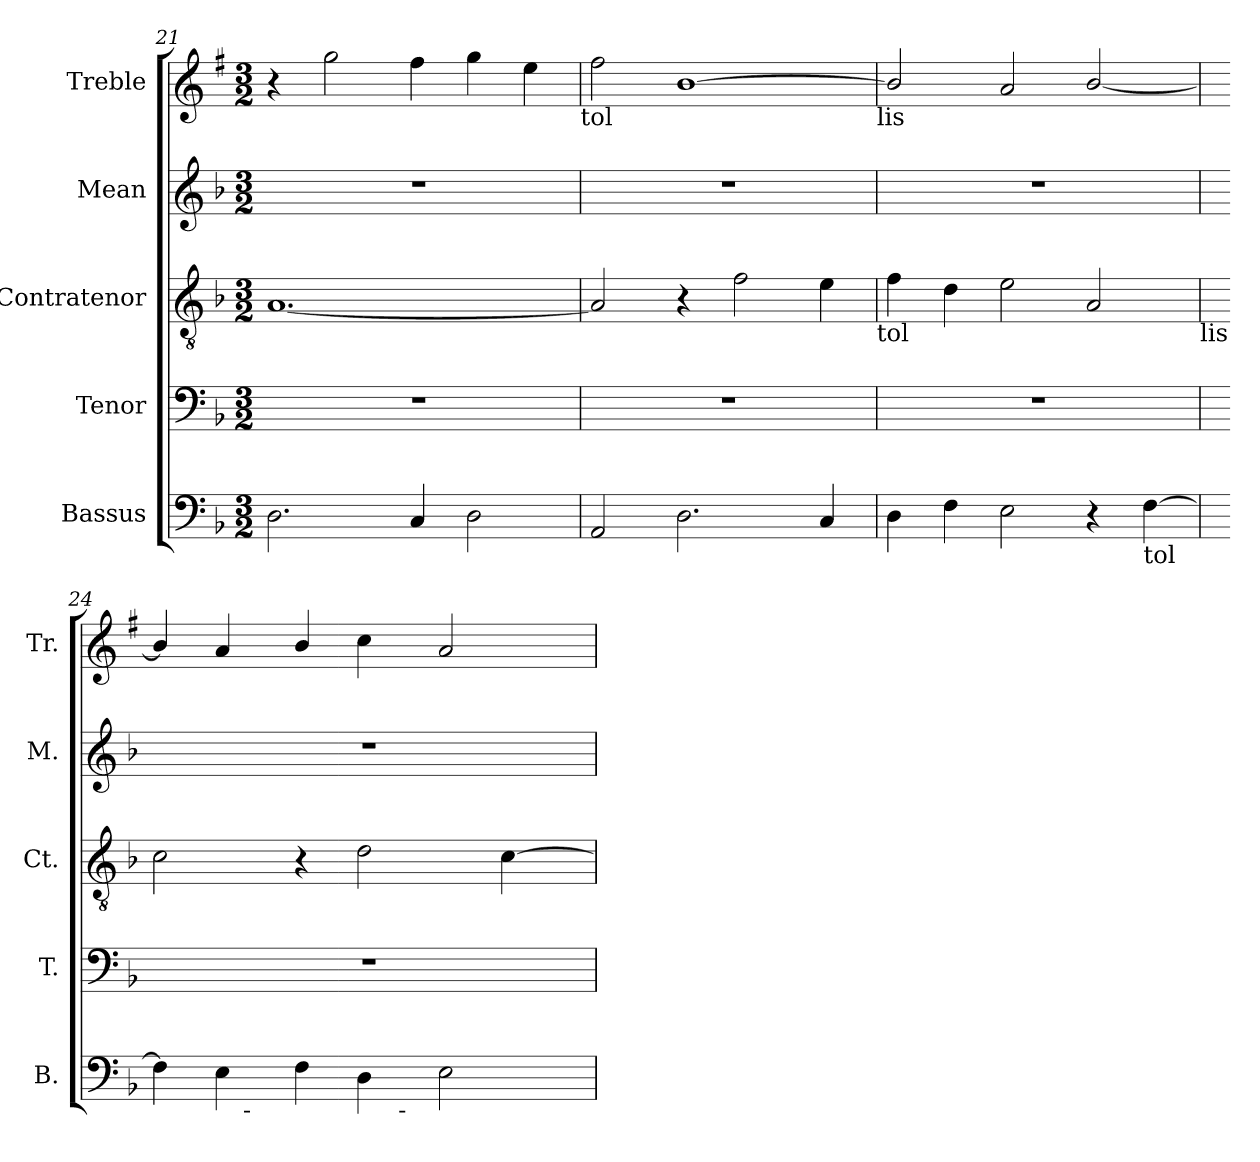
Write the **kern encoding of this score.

**kern	**kern	**kern	**kern	**kern
*part5	*part4	*part3	*part2	*part1
*staff5	*staff4	*staff3	*staff2	*staff1
*I"Bassus	*I"Tenor	*I"Contratenor	*I"Mean	*I"Treble
*I'B.	*I'T.	*I'Ct.	*I'M.	*I'Tr.
*clefF4	*clefF4	*clefGv2	*clefG2	*clefG2
*ITrd7c12	*	*	*	*ITrd1c2
*k[b-]	*k[b-]	*k[b-]	*k[b-]	*k[b-]
*F:	*F:	*F:	*F:	*F:
*M3/2	*M3/2	*M3/2	*M3/2	*M3/2
=21	=21	=21	=21	=21
!	!LO:N:vis=1	!	!LO:N:vis=1	!
2.DD\	1.r	[<1.A	1.r	4r
.	.	.	.	2ff\
4CC/	.	.	.	4ee\
2DD\	.	.	.	4ff\
.	.	.	.	4dd\
!	!	!	!	!LO:TX:b:t=tol
=22	=22	=22	=22	=22
!	!LO:N:vis=1	!	!LO:N:vis=1	!
2AAA/	1.r	2A/]	1.r	2ee\
2.DD\	.	4r	.	[<1a
.	.	2f\	.	.
4CC/	.	4e\	.	.
!	!	!	!	!LO:TX:b:t=lis
!	!	!LO:TX:b:t=tol	!	!
=23	=23	=23	=23	=23
!	!LO:N:vis=1	!	!LO:N:vis=1	!
4DD\	1.r	4f\	1.r	2a/]
4FF\	.	4d\	.	.
2EE\	.	2e\	.	2g/
4r	.	2A/	.	[<2a/
!LO:TX:b:t=tol	!	!	!	!
[>4FF\	.	.	.	.
!	!	!LO:TX:b:t=lis	!	!
=24	=24	=24	=24	=24
!	!LO:N:vis=1	!	!LO:N:vis=1	!
*^	*	*	*	*
*	*^	*	*	*	*
4FF\]	4ryy	2..ryy	1.r	2c\	1.r	4a/]
4EE\	16ryy	.	.	.	.	4g/
!	!LO:TX:b:t=-	!	!	!	!	!
.	1ryy	.	.	.	.	.
4FF\	.	.	.	4r	.	4a/
4DD\	.	.	.	2d\	.	4b-\
!	!	!LO:TX:b:t=-	!	!	!	!
.	.	2ryy	.	.	.	.
2EE\	.	.	.	.	.	2g/
.	.	.	.	[<4c\	.	.
.	8.ryy	.	.	.	.	.
.	.	8ryy	.	.	.	.
*v	*v	*v	*	*	*	*
=	=	=	=	=
*-	*-	*-	*-	*-
